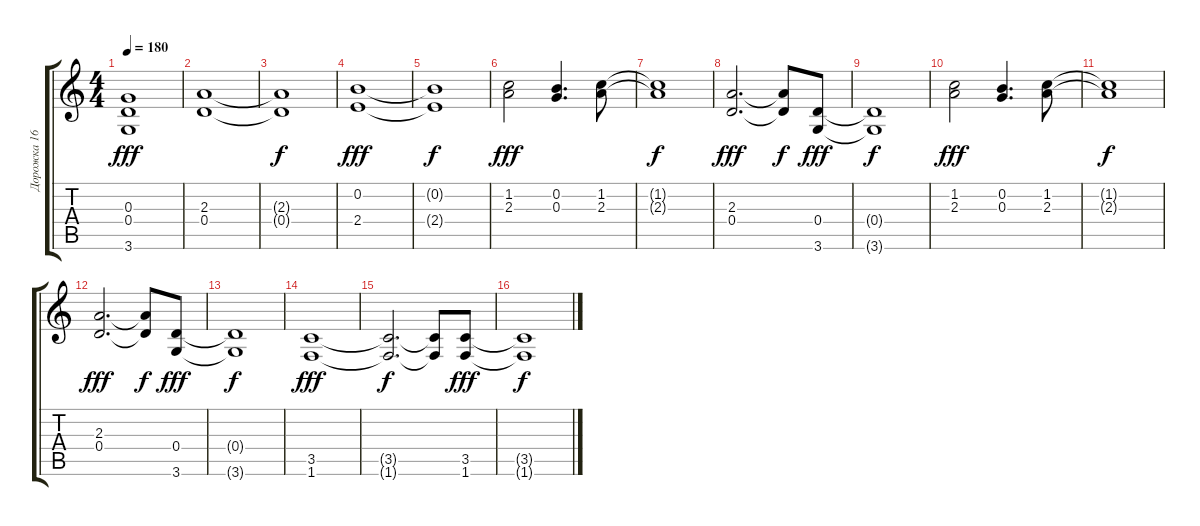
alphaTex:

\track ("Дорожка 16" "Дорожка 16") {instrument distortionguitar}
\staff {score tabs}
\tuning (E4 B3 G3 D3 A2 E2) {hide}
\ts (4 4)
\tempo 180
\clef g2
\ks c
(0.3 0.4 3.6).1{dy fff} |
(2.3 0.4).1 |
(2.3{t} 0.4{t}).1{dy f} |
(0.2 2.4).1{dy fff} |
(0.2{t} 2.4{t}).1{dy f} |
(1.2 2.3).2{dy fff} (0.2 0.3).4{d} (1.2 2.3).8 |
(1.2{t} 2.3{t}).1{dy f} |
(2.3 0.4).2{d dy fff} (2.3{t} 0.4{t}).8{dy f} (0.4 3.6).8{dy fff} |
(0.4{t} 3.6{t}).1{dy f} |
(1.2 2.3).2{dy fff} (0.2 0.3).4{d} (1.2 2.3).8 |
(1.2{t} 2.3{t}).1{dy f} |
(2.3 0.4).2{d dy fff} (2.3{t} 0.4{t}).8{dy f} (0.4 3.6).8{dy fff} |
(0.4{t} 3.6{t}).1{dy f} |
(3.5 1.6).1{dy fff} |
(3.5{t} 1.6{t}).2{d dy f} (3.5{t} 1.6{t}).8 (3.5 1.6).8{dy fff} |
(3.5{t} 1.6{t}).1{dy f}
